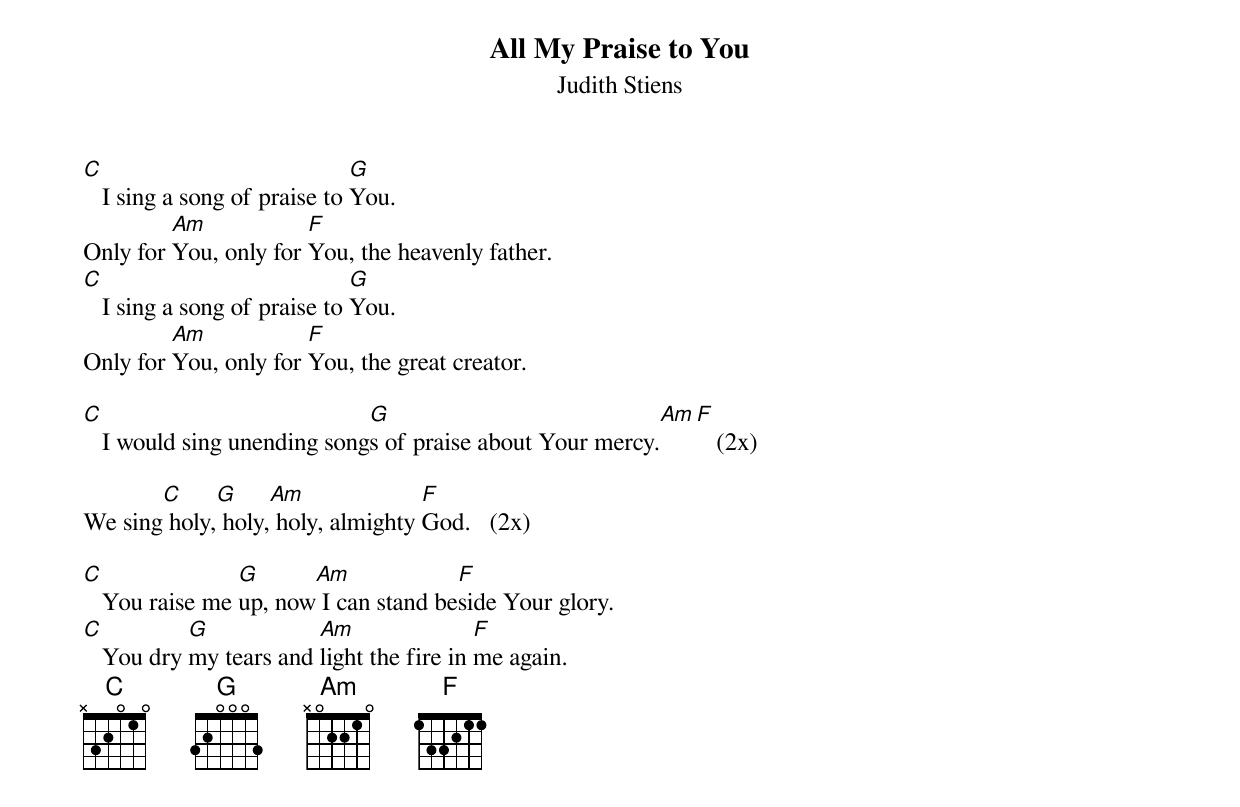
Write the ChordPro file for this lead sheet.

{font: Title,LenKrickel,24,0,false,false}
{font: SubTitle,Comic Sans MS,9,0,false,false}
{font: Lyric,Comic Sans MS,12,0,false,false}
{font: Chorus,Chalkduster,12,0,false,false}
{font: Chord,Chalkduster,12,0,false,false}
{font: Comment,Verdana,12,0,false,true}
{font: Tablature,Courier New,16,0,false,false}
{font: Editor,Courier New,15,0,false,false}
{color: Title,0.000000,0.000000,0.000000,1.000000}
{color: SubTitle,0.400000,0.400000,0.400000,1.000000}
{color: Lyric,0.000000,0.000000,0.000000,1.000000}
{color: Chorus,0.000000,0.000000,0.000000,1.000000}
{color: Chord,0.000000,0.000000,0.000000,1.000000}
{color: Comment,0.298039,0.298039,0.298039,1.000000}
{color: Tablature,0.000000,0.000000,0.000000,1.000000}
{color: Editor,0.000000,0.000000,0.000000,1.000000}
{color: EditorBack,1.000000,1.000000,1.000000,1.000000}
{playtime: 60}
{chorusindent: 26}
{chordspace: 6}
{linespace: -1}
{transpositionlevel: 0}
{t: All My Praise to You}
{st: Judith Stiens}
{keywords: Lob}

[C]   I sing a song of praise to [G]You.
Only for [Am]You, only for [F]You, the heavenly father.
[C]   I sing a song of praise to [G]You.
Only for [Am]You, only for [F]You, the great creator.

[C]   I would sing unending song[G]s of praise about Your mercy.[Am F]         (2x)

We sing[C] holy,[G] holy,[Am] holy, almighty [F]God.   (2x)

[C]   You raise me [G]up, now[Am] I can stand be[F]side Your glory.
[C]   You dry [G]my tears and [Am]light the fire in [F]me again.
